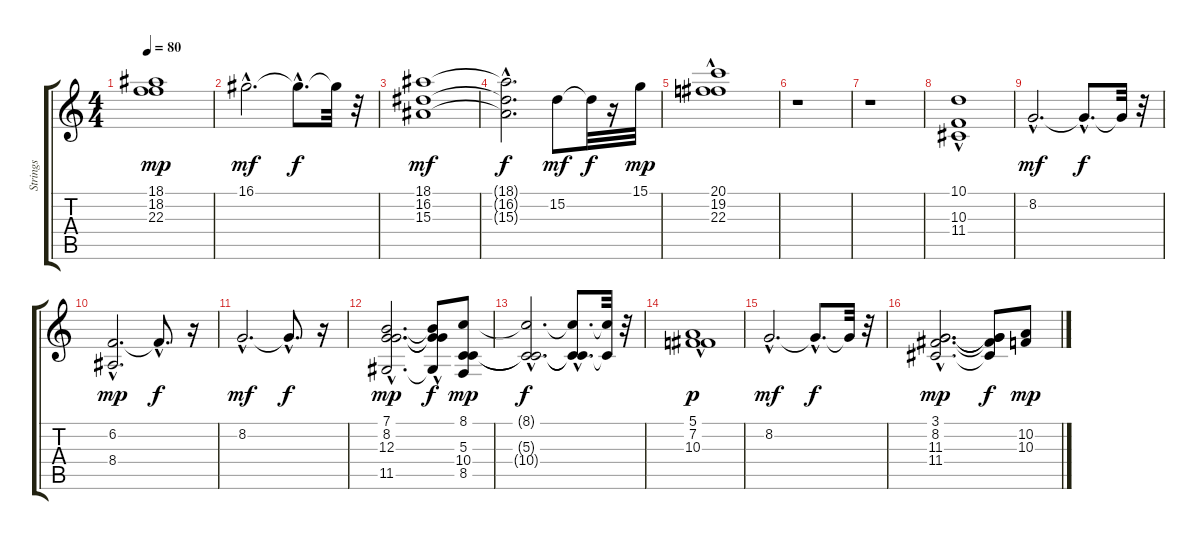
\track ("Strings" "Strings") {instrument stringensemble1}
\staff {score tabs}
\tuning (E4 B3 G3 D3 A2 E2) {hide}
\ts (4 4)
\tempo 80
\clef g2
\ks c
(18.1 18.2 22.3).1{dy mp} |
16.1{hac}.2{d dy mf} 16.1{hac t}.8{d dy f} 16.1{t}.32 r.32 |
(18.1 16.2 15.3).1{dy mf} |
(18.1{hac t} 16.2{hac t} 15.3{hac t}).2{d dy f} 15.2.8{dy mf} 15.2{t}.32{dy f} r.16 15.1.32{dy mp} |
(20.1 19.2{hac} 22.3).1 |
r.1 |
r.1 |
(10.1 10.3{hac} 11.4).1 |
8.2{hac}.2{d dy mf} 8.2{hac t}.8{d dy f} 8.2{t}.32 r.32 |
(6.2{hac} 8.4).2{d dy mp} 6.2{hac t}.8{d dy f} r.16 |
8.2{hac}.2{d dy mf} 8.2{hac t}.8{d dy f} r.16 |
(7.1{hac} 8.2{hac} 12.3{hac} 11.5{hac}).2{d dy mp} (7.1{t} 8.2{t} 12.3{hac t} 11.5{t}).8{dy f} (8.1 5.3 10.4 8.5).8{dy mp} |
(8.1{hac t} 5.3{hac t} 10.4{hac t}).2{d dy f} (8.1{hac t} 5.3{hac t} 10.4{hac t}).8{d} (8.1{t} 5.3{t}).32 r.32 |
(5.1 7.2 10.3{hac}).1{dy p} |
8.2{hac}.2{d dy mf} 8.2{hac t}.8{d dy f} 8.2{t}.32 r.32 |
(3.1{hac} 8.2{hac} 11.3{hac} 11.4{hac}).2{d dy mp} (3.1{t} 8.2{t} 11.3{t} 11.4{t}).8{dy f} (10.2 10.3).8{dy mp}
